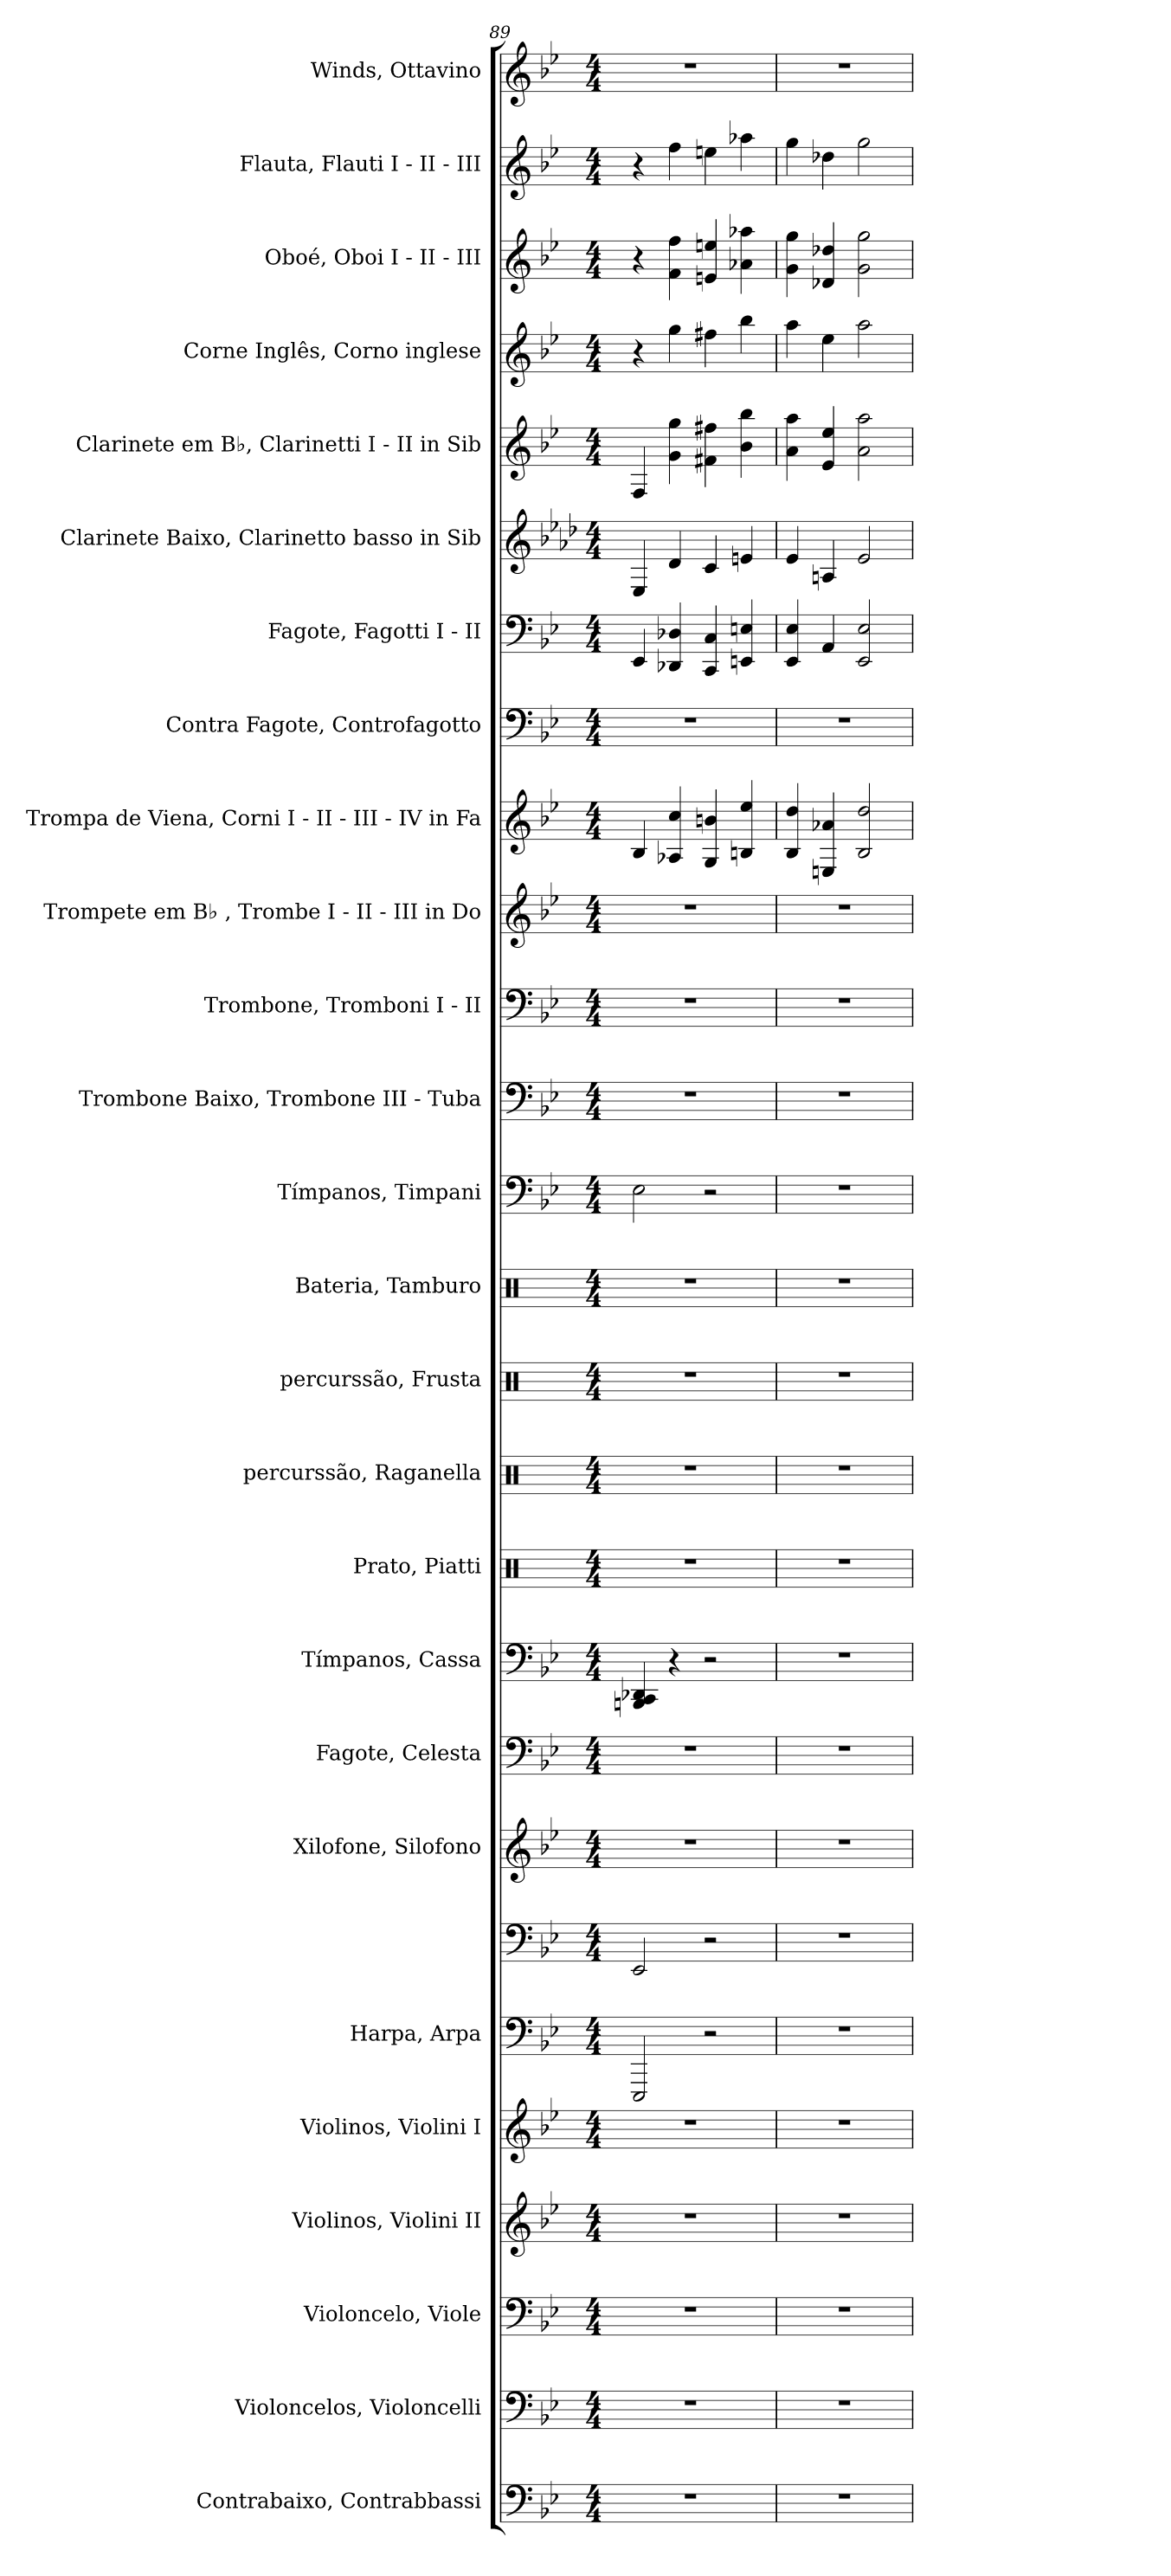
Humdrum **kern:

**kern	**kern	**kern	**kern	**kern	**kern	**kern	**kern	**kern	**kern	**kern	**kern	**kern	**kern	**kern	**kern	**kern	**kern	**kern	**kern	**kern	**kern	**kern	**kern	**kern	**kern	**kern
*part26	*part25	*part24	*part23	*part22	*part21	*part21	*part20	*part19	*part18	*part17	*part16	*part15	*part14	*part13	*part12	*part11	*part10	*part9	*part8	*part7	*part6	*part5	*part4	*part3	*part2	*part1
*staff27	*staff26	*staff25	*staff24	*staff23	*staff22	*staff21	*staff20	*staff19	*staff18	*staff17	*staff16	*staff15	*staff14	*staff13	*staff12	*staff11	*staff10	*staff9	*staff8	*staff7	*staff6	*staff5	*staff4	*staff3	*staff2	*staff1
*I"Contrabaixo, Contrabbassi	*I"Violoncelos, Violoncelli	*I"Violoncelo, Viole	*I"Violinos, Violini II	*I"Violinos, Violini I	*I"Harpa, Arpa	*	*I"Xilofone, Silofono	*I"Fagote, Celesta	*I"Tímpanos, Cassa	*I"Prato, Piatti	*I"percurssão, Raganella	*I"percurssão, Frusta	*I"Bateria, Tamburo	*I"Tímpanos, Timpani	*I"Trombone Baixo, Trombone III - Tuba	*I"Trombone, Tromboni I - II	*I"Trompete em B♭ , Trombe I - II - III in Do	*I"Trompa de Viena, Corni I - II - III - IV in Fa	*I"Contra Fagote, Controfagotto	*I"Fagote, Fagotti I - II	*I"Clarinete Baixo, Clarinetto basso in Sib	*I"Clarinete em B♭, Clarinetti I - II in Sib	*I"Corne Inglês, Corno inglese	*I"Oboé, Oboi I - II - III	*I"Flauta, Flauti I - II - III	*I"Winds, Ottavino
*I'Cb.	*I'Vcs.	*I'Vc.	*I'Vno.	*I'Vno.	*I'Hpa.	*	*I'Xil.	*I'Fg.	*	*I'Prt.	*I'Perc.	*I'Perc.	*	*I'Timp.	*I'Tbn. B.	*I'Tbn.	*I'Tp. B♭	*	*I'Ct. Fg.	*I'Fg.	*I'Cl. B.	*I'Cl. B♭	*I'C. I.	*I'Ob.	*I'Fl.	*I'Wi.
*clefF4	*clefF4	*clefF4	*clefG2	*clefG2	*clefF4	*clefF4	*clefG2	*clefF4	*clefF4	*clefX	*clefX	*clefX	*clefX	*clefF4	*clefF4	*clefF4	*clefG2	*clefG2	*clefF4	*clefF4	*clefG2	*clefG2	*clefG2	*clefG2	*clefG2	*clefG2
*ITrd7c12	*	*	*	*	*	*	*ITrd-7c-12	*	*	*	*	*	*	*	*	*	*ITrd1c2	*ITrd4c7	*ITrd7c12	*	*ITrd8c14	*ITrd1c2	*ITrd4c7	*	*	*
*k[b-e-]	*k[b-e-]	*k[b-e-]	*k[b-e-]	*k[b-e-]	*k[b-e-]	*k[b-e-]	*k[b-e-]	*k[b-e-]	*k[b-e-]	*k[]	*k[]	*k[]	*k[]	*k[b-e-]	*k[b-e-]	*k[b-e-]	*k[b-e-a-d-]	*k[b-e-a-]	*k[b-e-]	*k[b-e-]	*k[b-e-a-d-]	*k[b-e-a-d-]	*k[b-e-a-]	*k[b-e-]	*k[b-e-]	*k[b-e-]
*M4/4	*M4/4	*M4/4	*M4/4	*M4/4	*M4/4	*M4/4	*M4/4	*M4/4	*M4/4	*M4/4	*M4/4	*M4/4	*M4/4	*M4/4	*M4/4	*M4/4	*M4/4	*M4/4	*M4/4	*M4/4	*M4/4	*M4/4	*M4/4	*M4/4	*M4/4	*M4/4
=89	=89	=89	=89	=89	=89	=89	=89	=89	=89	=89	=89	=89	=89	=89	=89	=89	=89	=89	=89	=89	=89	=89	=89	=89	=89	=89
1r	1r	1r	1r	1r	2EEE-/	2EE-/	1r	1r	4BBBn/ 4CC/ 4DD-X/	1r	1r	1r	1r	2E-\	1r	1r	1r	4E-/	1r	4EE-/	4EE-/	4E-/	4r	4r	4r	1r
.	.	.	.	.	.	.	.	.	4r	.	.	.	.	.	.	.	.	4D-X/ 4f/	.	4DD-X/ 4D-X/	4D-/	4f\ 4ff\	4cc\	4f\ 4ff\	4ff\	.
.	.	.	.	.	2r	2r	.	.	2r	.	.	.	.	2r	.	.	.	4C/ 4en/	.	4CC/ 4C/	4C/	4en\ 4een\	4bn\	4en/ 4een/	4een\	.
.	.	.	.	.	.	.	.	.	.	.	.	.	.	.	.	.	.	4En/ 4a-/	.	4EEn/ 4En/	4En/	4a-\ 4aa-\	4ee-\	4a-X\ 4aa-X\	4aa-X\	.
=90	=90	=90	=90	=90	=90	=90	=90	=90	=90	=90	=90	=90	=90	=90	=90	=90	=90	=90	=90	=90	=90	=90	=90	=90	=90	=90
1r	1r	1r	1r	1r	1r	1r	1r	1r	1r	1r	1r	1r	1r	1r	1r	1r	1r	4E-/ 4g/	1r	4EE-/ 4E-/	4E-/	4g\ 4gg\	4dd\	4g\ 4gg\	4gg\	1r
.	.	.	.	.	.	.	.	.	.	.	.	.	.	.	.	.	.	4AAn/ 4d-X/	.	4AA/	4AAn/	4d-/ 4dd-/	4a-\	4d-X/ 4dd-X/	4dd-X\	.
.	.	.	.	.	.	.	.	.	.	.	.	.	.	.	.	.	.	2E-/ 2g/	.	2EE-/ 2E-/	2E-/	2g\ 2gg\	2dd\	2g\ 2gg\	2gg\	.
=	=	=	=	=	=	=	=	=	=	=	=	=	=	=	=	=	=	=	=	=	=	=	=	=	=	=
*-	*-	*-	*-	*-	*-	*-	*-	*-	*-	*-	*-	*-	*-	*-	*-	*-	*-	*-	*-	*-	*-	*-	*-	*-	*-	*-
